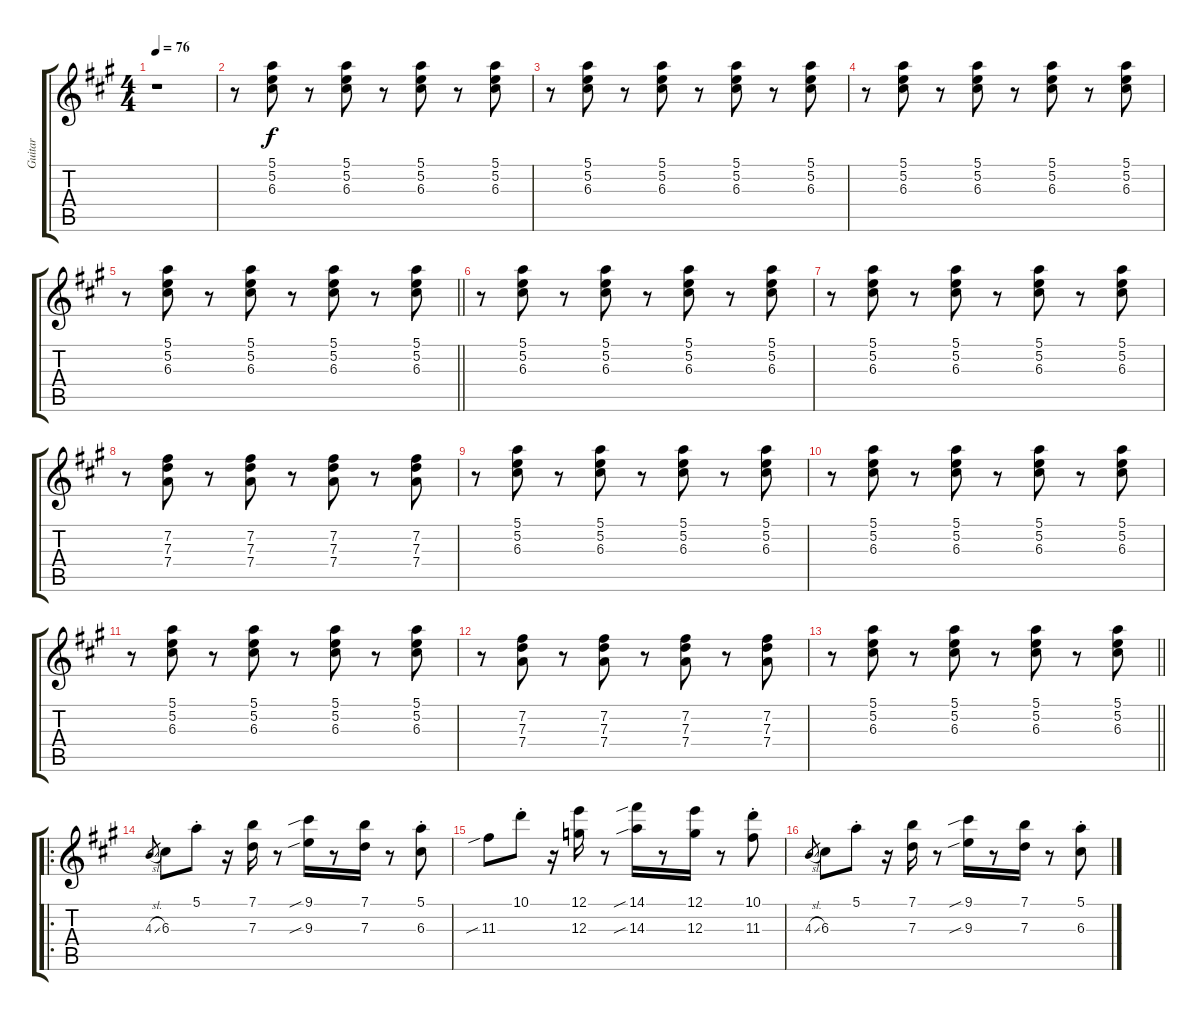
\track ("Guitar" "Guitar") {instrument electricguitarclean}
\staff {score tabs}
\tuning (E4 B3 G3 D3 A2 E2) {hide}
\ts (4 4)
\tempo 76
\clef g2
\ks a
r.1{dy f instrument electricguitarclean} |
r.8 (5.1 5.2 6.3).8 r.8 (5.1 5.2 6.3).8 r.8 (5.1 5.2 6.3).8 r.8 (5.1 5.2 6.3).8 |
r.8 (5.1 5.2 6.3).8 r.8 (5.1 5.2 6.3).8 r.8 (5.1 5.2 6.3).8 r.8 (5.1 5.2 6.3).8 |
r.8 (5.1 5.2 6.3).8 r.8 (5.1 5.2 6.3).8 r.8 (5.1 5.2 6.3).8 r.8 (5.1 5.2 6.3).8 |
\barLineRight lightlight
r.8 (5.1 5.2 6.3).8 r.8 (5.1 5.2 6.3).8 r.8 (5.1 5.2 6.3).8 r.8 (5.1 5.2 6.3).8 |
r.8 (5.1 5.2 6.3).8 r.8 (5.1 5.2 6.3).8 r.8 (5.1 5.2 6.3).8 r.8 (5.1 5.2 6.3).8 |
r.8 (5.1 5.2 6.3).8 r.8 (5.1 5.2 6.3).8 r.8 (5.1 5.2 6.3).8 r.8 (5.1 5.2 6.3).8 |
r.8 (7.2 7.3 7.4).8 r.8 (7.2 7.3 7.4).8 r.8 (7.2 7.3 7.4).8 r.8 (7.2 7.3 7.4).8 |
r.8 (5.1 5.2 6.3).8 r.8 (5.1 5.2 6.3).8 r.8 (5.1 5.2 6.3).8 r.8 (5.1 5.2 6.3).8 |
r.8 (5.1 5.2 6.3).8 r.8 (5.1 5.2 6.3).8 r.8 (5.1 5.2 6.3).8 r.8 (5.1 5.2 6.3).8 |
r.8 (5.1 5.2 6.3).8 r.8 (5.1 5.2 6.3).8 r.8 (5.1 5.2 6.3).8 r.8 (5.1 5.2 6.3).8 |
r.8 (7.2 7.3 7.4).8 r.8 (7.2 7.3 7.4).8 r.8 (7.2 7.3 7.4).8 r.8 (7.2 7.3 7.4).8 |
\barLineRight lightlight
r.8 (5.1 5.2 6.3).8 r.8 (5.1 5.2 6.3).8 r.8 (5.1 5.2 6.3).8 r.8 (5.1 5.2 6.3).8 |
\ro
4.3{sl}.8{gr} 6.3.8 5.1{st}.8 r.16 (7.1 7.3).16 r.8 (9.1{sib} 9.3{sib}).16 r.8 (7.1 7.3).16 r.8 (5.1{st} 6.3{st}).8 |
11.3{sib}.8 10.1{st}.8 r.16 (12.1 12.3).16 r.8 (14.1{sib} 14.3{sib}).16 r.8 (12.1 12.3).16 r.8 (10.1{st} 11.3{st}).8 |
4.3{sl}.8{gr} 6.3.8 5.1{st}.8 r.16 (7.1 7.3).16 r.8 (9.1{sib} 9.3{sib}).16 r.8 (7.1 7.3).16 r.8 (5.1{st} 6.3{st}).8
